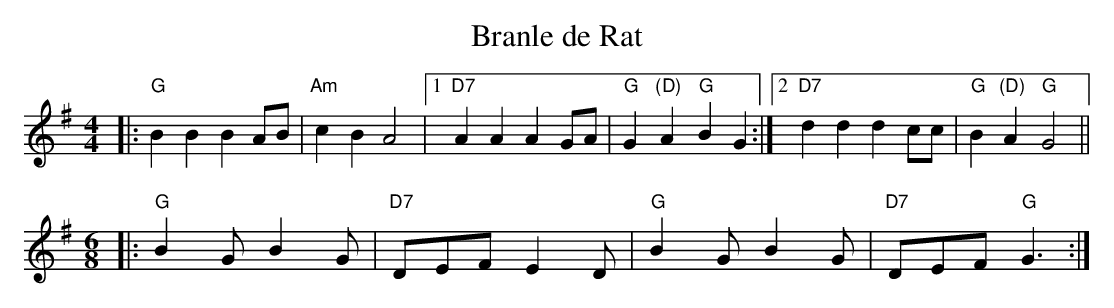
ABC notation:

X:1
T:Branle de Rat
K:G
M:4/4
L:1/8
|: "G"B2B2 B2AB | "Am"c2B2 A4 |\
[1 "D7"A2A2 A2GA | "G"G2"(D)"A2 "G"B2G2 :|\
[2 "D7"d2d2 d2cc | "G"B2"(D)"A2 "G"G4 ||
M:6/8
|:\
"G"B2G B2G | "D7"DEF E2D |\
"G"B2G B2G | "D7"DEF "G"G3 :|
